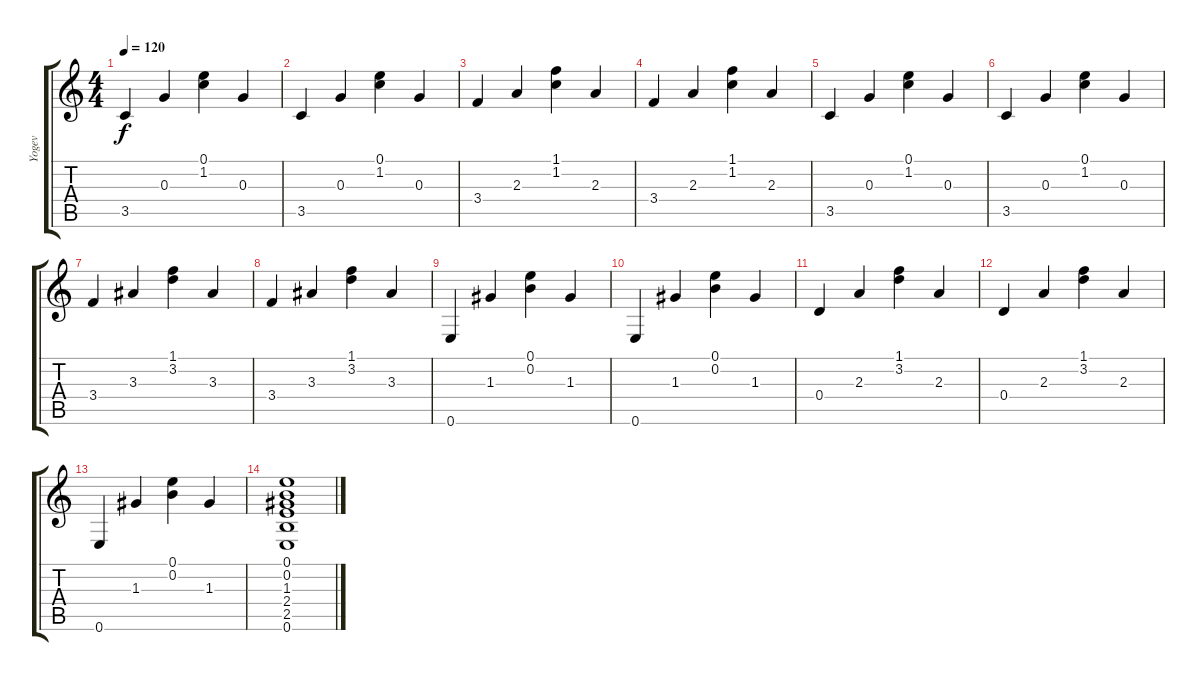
\track ("Yogev" "Yogev") {instrument electricguitarjazz}
\staff {score tabs}
\tuning (E4 B3 G3 D3 A2 E2) {hide}
\ts (4 4)
\tempo 120
\clef g2
\ks c
3.5.4{dy f} 0.3.4 (0.1 1.2).4 0.3.4 |
3.5.4 0.3.4 (0.1 1.2).4 0.3.4 |
3.4.4 2.3.4 (1.1 1.2).4 2.3.4 |
3.4.4 2.3.4 (1.1 1.2).4 2.3.4 |
3.5.4 0.3.4 (0.1 1.2).4 0.3.4 |
3.5.4 0.3.4 (0.1 1.2).4 0.3.4 |
3.4.4 3.3.4 (1.1 3.2).4 3.3.4 |
3.4.4 3.3.4 (1.1 3.2).4 3.3.4 |
0.6.4 1.3.4 (0.1 0.2).4 1.3.4 |
0.6.4 1.3.4 (0.1 0.2).4 1.3.4 |
0.4.4 2.3.4 (1.1 3.2).4 2.3.4 |
0.4.4 2.3.4 (1.1 3.2).4 2.3.4 |
0.6.4 1.3.4 (0.1 0.2).4 1.3.4 |
(0.1 0.2 1.3 2.4 2.5 0.6).1
